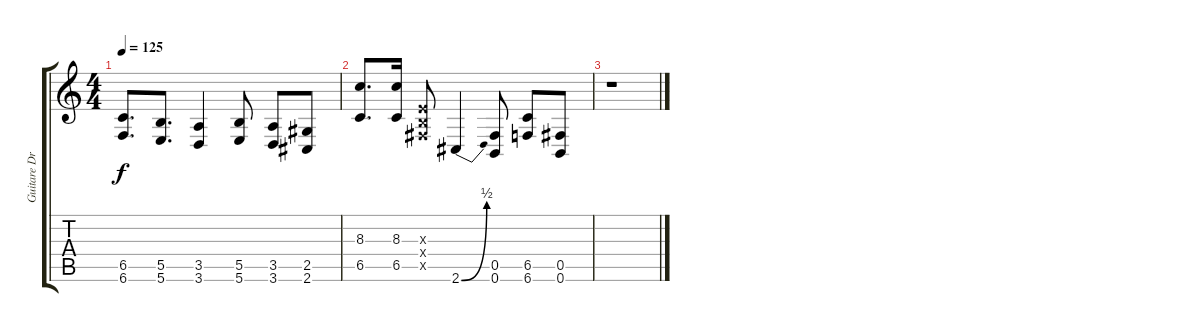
\track ("Guitare Droite" "Guitare Dr") {instrument distortionguitar}
\staff {score tabs}
\tuning (Db4 Ab3 E3 B2 Gb2 B1) {hide}
\ts (4 4)
\tempo 125
\clef g2
\ks c
(6.5 6.6).8{d dy f} (5.5 5.6).8{d} (3.5 3.6).4 (5.5 5.6).8 (3.5 3.6).8 (2.5 2.6).8 |
(8.3 6.5).8{d} (8.3 6.5).16 (0.3{x} 0.4{x} 0.5{x}).8 2.6{be (bend 0 0 60 2)}.4 (0.5 0.6).8 (6.5 6.6).8 (0.5 0.6).8 |
r.1
